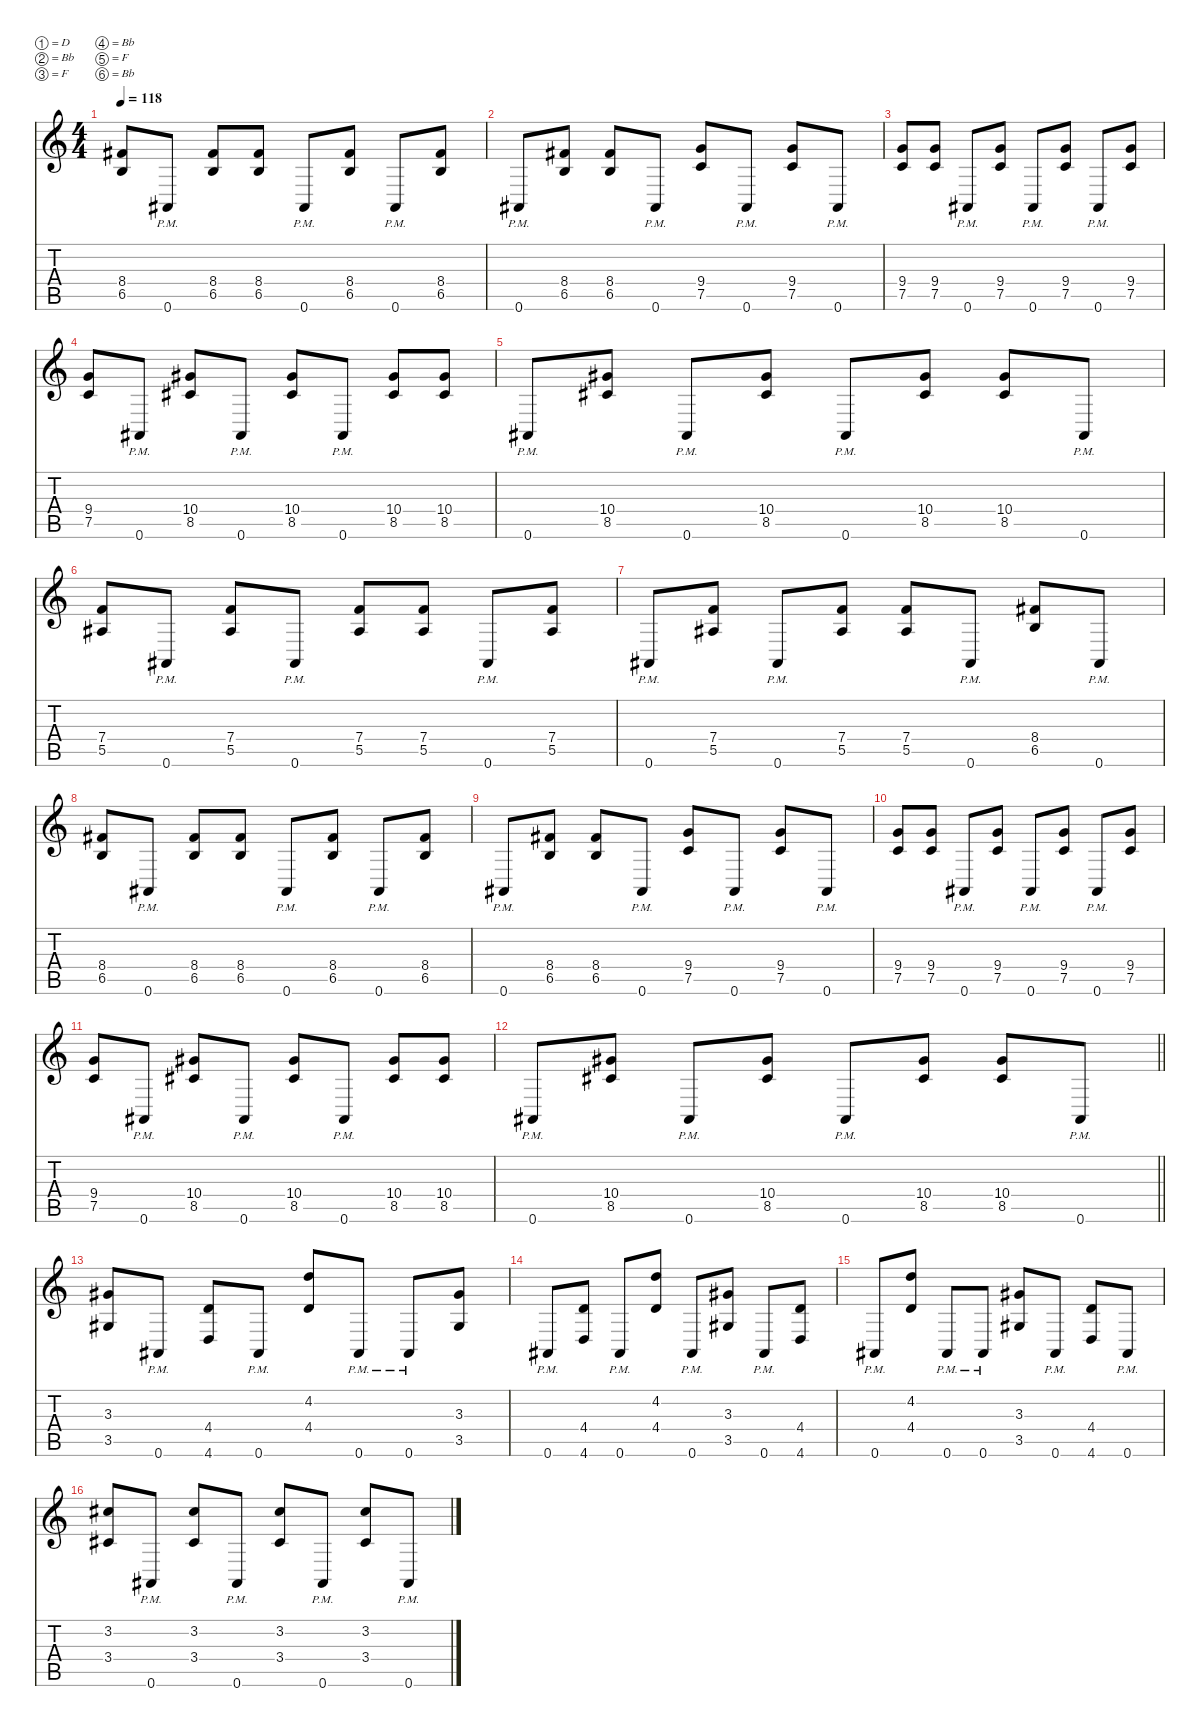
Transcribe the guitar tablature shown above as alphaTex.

\defaultSystemsLayout 4
\hideDynamics
\bracketExtendMode nobrackets
\singleTrackTrackNamePolicy hidden
\multiTrackTrackNamePolicy hidden
\firstSystemTrackNameMode fullname
\otherSystemsTrackNameOrientation horizontal
\track ("Guitar Distort." "od.guit.") {defaultSystemsLayout 8 instrument overdrivenguitar}
\staff {score tabs}
\tuning (D4 Bb3 F3 Bb2 F2 Bb1)
\ts (4 4)
\tempo 118
\clef g2
\ks c
(8.4{acc #} 6.5).8{dy f beam Up} 0.6{pm acc #}.8{beam Up} (8.4{acc #} 6.5).8{beam Up} (8.4{acc #} 6.5).8{beam Up} 0.6{pm acc #}.8{beam Up} (8.4{acc #} 6.5).8{beam Up} 0.6{pm acc #}.8{beam Up} (8.4{acc #} 6.5).8{beam Up} |
0.6{pm acc #}.8{beam Up} (8.4{acc #} 6.5).8{beam Up} (8.4{acc #} 6.5).8{beam Up} 0.6{pm acc #}.8{beam Up} (9.4 7.5).8{beam Up} 0.6{pm acc #}.8{beam Up} (9.4 7.5).8{beam Up} 0.6{pm acc #}.8{beam Up} |
(9.4 7.5).8{beam Up} (9.4 7.5).8{beam Up} 0.6{pm acc #}.8{beam Up} (9.4 7.5).8{beam Up} 0.6{pm acc #}.8{beam Up} (9.4 7.5).8{beam Up} 0.6{pm acc #}.8{beam Up} (9.4 7.5).8{beam Up} |
(9.4 7.5).8{beam Up} 0.6{pm acc #}.8{beam Up} (10.4{acc #} 8.5{acc #}).8{beam Up} 0.6{pm acc #}.8{beam Up} (10.4{acc #} 8.5{acc #}).8{beam Up} 0.6{pm acc #}.8{beam Up} (10.4{acc #} 8.5{acc #}).8{beam Up} (10.4{acc #} 8.5{acc #}).8{beam Up} |
0.6{pm acc #}.8{beam Up} (10.4{acc #} 8.5{acc #}).8{beam Up} 0.6{pm acc #}.8{beam Up} (10.4{acc #} 8.5{acc #}).8{beam Up} 0.6{pm acc #}.8{beam Up} (10.4{acc #} 8.5{acc #}).8{beam Up} (10.4{acc #} 8.5{acc #}).8{beam Up} 0.6{pm acc #}.8{beam Up} |
(7.4 5.5{acc #}).8{beam Up} 0.6{pm acc #}.8{beam Up} (7.4 5.5{acc #}).8{beam Up} 0.6{pm acc #}.8{beam Up} (7.4 5.5{acc #}).8{beam Up} (7.4 5.5{acc #}).8{beam Up} 0.6{pm acc #}.8{beam Up} (7.4 5.5{acc #}).8{beam Up} |
0.6{pm acc #}.8{beam Up} (7.4 5.5{acc #}).8{beam Up} 0.6{pm acc #}.8{beam Up} (7.4 5.5{acc #}).8{beam Up} (7.4 5.5{acc #}).8{beam Up} 0.6{pm acc #}.8{beam Up} (8.4{acc #} 6.5).8{beam Up} 0.6{pm acc #}.8{beam Up} |
(8.4{acc #} 6.5).8{beam Up} 0.6{pm acc #}.8{beam Up} (8.4{acc #} 6.5).8{beam Up} (8.4{acc #} 6.5).8{beam Up} 0.6{pm acc #}.8{beam Up} (8.4{acc #} 6.5).8{beam Up} 0.6{pm acc #}.8{beam Up} (8.4{acc #} 6.5).8{beam Up} |
0.6{pm acc #}.8{beam Up} (8.4{acc #} 6.5).8{beam Up} (8.4{acc #} 6.5).8{beam Up} 0.6{pm acc #}.8{beam Up} (9.4 7.5).8{beam Up} 0.6{pm acc #}.8{beam Up} (9.4 7.5).8{beam Up} 0.6{pm acc #}.8{beam Up} |
(9.4 7.5).8{beam Up} (9.4 7.5).8{beam Up} 0.6{pm acc #}.8{beam Up} (9.4 7.5).8{beam Up} 0.6{pm acc #}.8{beam Up} (9.4 7.5).8{beam Up} 0.6{pm acc #}.8{beam Up} (9.4 7.5).8{beam Up} |
(9.4 7.5).8{beam Up} 0.6{pm acc #}.8{beam Up} (10.4{acc #} 8.5{acc #}).8{beam Up} 0.6{pm acc #}.8{beam Up} (10.4{acc #} 8.5{acc #}).8{beam Up} 0.6{pm acc #}.8{beam Up} (10.4{acc #} 8.5{acc #}).8{beam Up} (10.4{acc #} 8.5{acc #}).8{beam Up} |
\barLineRight lightlight
0.6{pm acc #}.8{beam Up} (10.4{acc #} 8.5{acc #}).8{beam Up} 0.6{pm acc #}.8{beam Up} (10.4{acc #} 8.5{acc #}).8{beam Up} 0.6{pm acc #}.8{beam Up} (10.4{acc #} 8.5{acc #}).8{beam Up} (10.4{acc #} 8.5{acc #}).8{beam Up} 0.6{pm acc #}.8{beam Up} |
(3.3{acc #} 3.5{acc #}).8{beam Up} 0.6{pm acc #}.8{beam Up} (4.4 4.6).8{beam Up} 0.6{pm acc #}.8{beam Up} (4.2 4.4).8{beam Up} 0.6{pm acc #}.8{beam Up} 0.6{pm acc #}.8{beam Up} (3.3{acc #} 3.5{acc #}).8{beam Up} |
0.6{pm acc #}.8{beam Up} (4.4 4.6).8{beam Up} 0.6{pm acc #}.8{beam Up} (4.2 4.4).8{beam Up} 0.6{pm acc #}.8{beam Up} (3.3{acc #} 3.5{acc #}).8{beam Up} 0.6{pm acc #}.8{beam Up} (4.4 4.6).8{beam Up} |
0.6{pm acc #}.8{beam Up} (4.2 4.4).8{beam Up} 0.6{pm acc #}.8{beam Up} 0.6{pm acc #}.8{beam Up} (3.3{acc #} 3.5{acc #}).8{beam Up} 0.6{pm acc #}.8{beam Up} (4.4 4.6).8{beam Up} 0.6{pm acc #}.8{beam Up} |
(3.2{acc #} 3.4{acc #}).8{beam Up} 0.6{pm acc #}.8{beam Up} (3.2{acc #} 3.4{acc #}).8{beam Up} 0.6{pm acc #}.8{beam Up} (3.2{acc #} 3.4{acc #}).8{beam Up} 0.6{pm acc #}.8{beam Up} (3.2{acc #} 3.4{acc #}).8{beam Up} 0.6{pm acc #}.8{beam Up}
